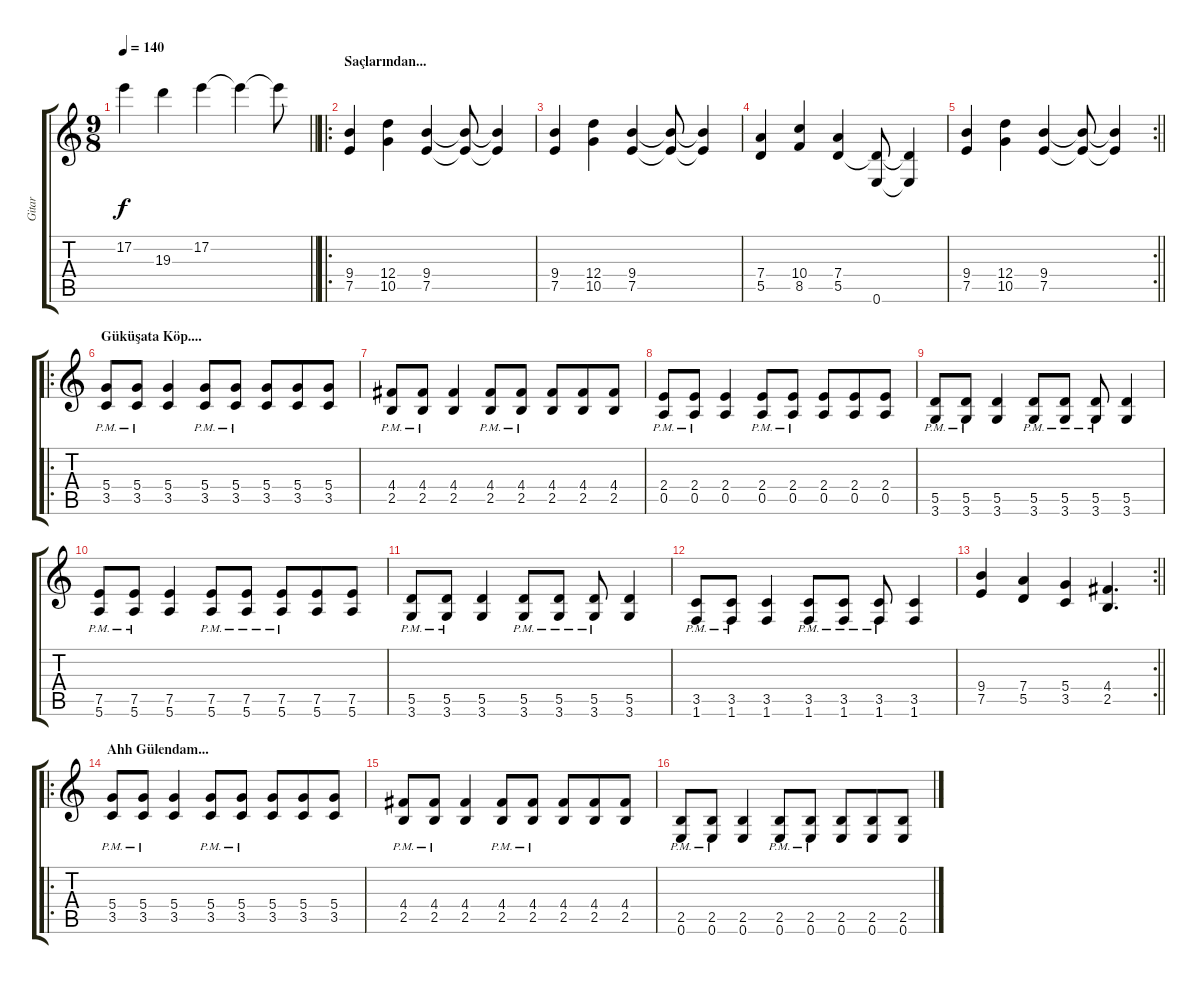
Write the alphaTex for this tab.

\track ("Gitar" "Gitar") {instrument distortionguitar}
\staff {score tabs}
\tuning (E4 B3 G3 D3 A2 E2) {hide}
\ts (9 8)
\tempo 140
\clef g2
\barLineRight lightlight
\ks c
17.2.4{dy f} 19.3.4 17.2.4 17.2{t}.4 17.2{t}.8 |
\ro
\section ("" "Saçlarından...")
(9.4 7.5).4 (12.4 10.5).4 (9.4 7.5).4 (9.4{t} 7.5{t}).8 (9.4{t} 7.5{t}).4 |
(9.4 7.5).4 (12.4 10.5).4 (9.4 7.5).4 (9.4{t} 7.5{t}).8 (9.4{t} 7.5{t}).4 |
(7.4 5.5).4 (10.4 8.5).4 (7.4 5.5).4 (5.5{t} 0.6).8 (5.5{t} 0.6{t}).4 |
\rc 2
\barLineRight lightlight
(9.4 7.5).4 (12.4 10.5).4 (9.4 7.5).4 (9.4{t} 7.5{t}).8 (9.4{t} 7.5{t}).4 |
\ro
\section ("" "Güküşata Köp....")
(5.4{pm} 3.5{pm}).8 (5.4{pm} 3.5{pm}).8 (5.4 3.5).4 (5.4{pm} 3.5{pm}).8 (5.4{pm} 3.5{pm}).8 (5.4 3.5).8 (5.4 3.5).8 (5.4 3.5).8 |
(4.4{pm} 2.5{pm}).8 (4.4{pm} 2.5{pm}).8 (4.4 2.5).4 (4.4{pm} 2.5{pm}).8 (4.4{pm} 2.5{pm}).8 (4.4 2.5).8 (4.4 2.5).8 (4.4 2.5).8 |
(2.4{pm} 0.5{pm}).8 (2.4{pm} 0.5{pm}).8 (2.4 0.5).4 (2.4{pm} 0.5{pm}).8 (2.4{pm} 0.5{pm}).8 (2.4 0.5).8 (2.4 0.5).8 (2.4 0.5).8 |
(5.5{pm} 3.6{pm}).8 (5.5{pm} 3.6{pm}).8 (5.5 3.6).4 (5.5{pm} 3.6{pm}).8 (5.5{pm} 3.6{pm}).8 (5.5{pm} 3.6{pm}).8 (5.5 3.6).4 |
(7.5{pm} 5.6{pm}).8 (7.5{pm} 5.6{pm}).8 (7.5 5.6).4 (7.5{pm} 5.6{pm}).8 (7.5{pm} 5.6{pm}).8 (7.5{pm} 5.6{pm}).8 (7.5 5.6).8 (7.5 5.6).8 |
(5.5{pm} 3.6{pm}).8 (5.5{pm} 3.6{pm}).8 (5.5 3.6).4 (5.5{pm} 3.6{pm}).8 (5.5{pm} 3.6{pm}).8 (5.5{pm} 3.6{pm}).8 (5.5 3.6).4 |
(3.5{pm} 1.6{pm}).8 (3.5{pm} 1.6{pm}).8 (3.5 1.6).4 (3.5{pm} 1.6{pm}).8 (3.5{pm} 1.6{pm}).8 (3.5{pm} 1.6{pm}).8 (3.5 1.6).4 |
\rc 2
\barLineRight lightlight
(9.4 7.5).4 (7.4 5.5).4 (5.4 3.5).4 (4.4 2.5).4{d} |
\ro
\section ("" "Ahh Gülendam...")
(5.4{pm} 3.5{pm}).8 (5.4{pm} 3.5{pm}).8 (5.4 3.5).4 (5.4{pm} 3.5{pm}).8 (5.4{pm} 3.5{pm}).8 (5.4 3.5).8 (5.4 3.5).8 (5.4 3.5).8 |
(4.4{pm} 2.5{pm}).8 (4.4{pm} 2.5{pm}).8 (4.4 2.5).4 (4.4{pm} 2.5{pm}).8 (4.4{pm} 2.5{pm}).8 (4.4 2.5).8 (4.4 2.5).8 (4.4 2.5).8 |
(2.5{pm} 0.6{pm}).8 (2.5{pm} 0.6{pm}).8 (2.5 0.6).4 (2.5{pm} 0.6{pm}).8 (2.5{pm} 0.6{pm}).8 (2.5 0.6).8 (2.5 0.6).8 (2.5 0.6).8
